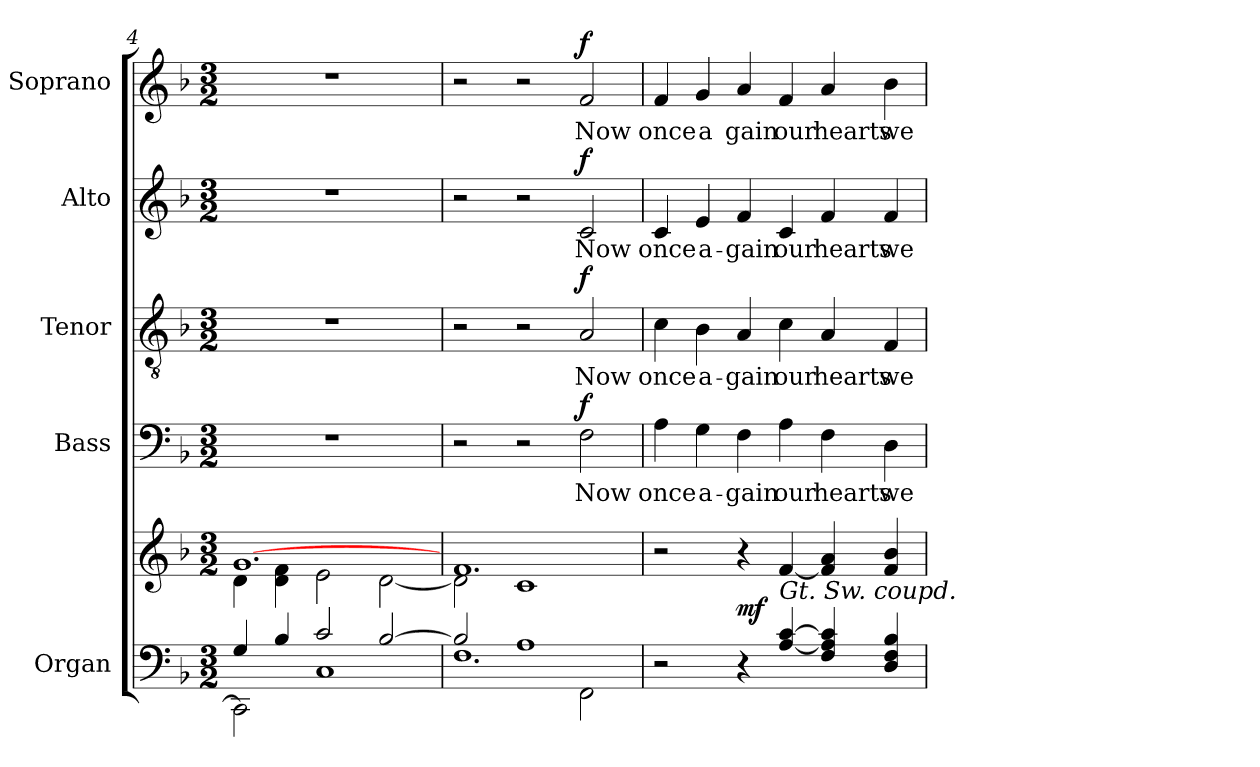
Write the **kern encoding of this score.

**kern	**kern	**dynam	**kern	**text	**dynam	**kern	**text	**dynam	**kern	**text	**dynam	**kern	**text	**dynam
*part5	*part5	*part5	*part4	*part4	*part4	*part3	*part3	*part3	*part2	*part2	*part2	*part1	*part1	*part1
*staff6	*staff5	*staff5/6	*staff4	*staff4	*staff4	*staff3	*staff3	*staff3	*staff2	*staff2	*staff2	*staff1	*staff1	*staff1
*I"Organ	*	*	*I"Bass	*	*	*I"Tenor	*	*	*I"Alto	*	*	*I"Soprano	*	*
*I'Org.	*	*	*I'B.	*	*	*I'T.	*	*	*I'A.	*	*	*I'S.	*	*
*clefF4	*clefG2	*	*clefF4	*	*	*clefGv2	*	*	*clefG2	*	*	*clefG2	*	*
*	*	*	*	*	*	*ITrd7c12	*	*	*	*	*	*	*	*
*k[b-]	*k[b-]	*	*k[b-]	*	*	*k[b-]	*	*	*k[b-]	*	*	*k[b-]	*	*
*F:	*F:	*	*F:	*	*	*F:	*	*	*F:	*	*	*F:	*	*
*M3/2	*M3/2	*	*M3/2	*	*	*M3/2	*	*	*M3/2	*	*	*M3/2	*	*
=4	=4	=4	=4	=4	=4	=4	=4	=4	=4	=4	=4	=4	=4	=4
*^	*^	*	*	*	*	*	*	*	*	*	*	*	*	*
!	!	!	!	!	!LO:N:vis=1	!	!	!LO:N:vis=1	!	!	!LO:N:vis=1	!	!	!LO:N:vis=1	!	!
4Gi/	2CCi\]	[>1.gi	4di\	.	1.r	.	.	1.r	.	.	1.r	.	.	1.r	.	.
4B-i/	.	.	4di\ 4fi	.	.	.	.	.	.	.	.	.	.	.	.	.
2ci/	1Ci	.	2ei\	.	.	.	.	.	.	.	.	.	.	.	.	.
[>2B-i/	.	.	[<2di\	.	.	.	.	.	.	.	.	.	.	.	.	.
=5	=5	=5	=5	=5	=5	=5	=5	=5	=5	=5	=5	=5	=5	=5	=5	=5
*	*^	*	*	*	*	*	*	*	*	*	*	*	*	*	*	*
2B-i/]	1.Fi	1ryy	1.fi	2di\]	.	2r	.	.	2r	.	.	2r	.	.	2r	.	.
1Ai	.	.	.	1ci	.	2r	.	.	2r	.	.	2r	.	.	2r	.	.
!	!	!	!	!	!	!	!LO:LY:b:color=#000000	!	!	!	!	!	!	!	!	!	!
!	!	!	!	!	!	!	!	!	!	!LO:LY:b:color=#000000	!	!	!	!	!	!	!
!	!	!	!	!	!	!	!	!	!	!	!	!	!LO:LY:b:color=#000000	!	!	!	!
!	!	!	!	!	!	!	!	!	!	!	!	!	!	!	!	!LO:LY:b:color=#000000	!
.	.	2FFi\	.	.	.	2Fi\	Now	f	2AAi/	Now	f	2ci/	Now	f	2fi/	Now	f
*v	*v	*v	*	*	*	*	*	*	*	*	*	*	*	*	*	*	*
*	*v	*v	*	*	*	*	*	*	*	*	*	*	*	*	*
!!LO:LB:g=z
=6	=6	=6	=6	=6	=6	=6	=6	=6	=6	=6	=6	=6	=6	=6
*^	*	*	*	*	*	*	*	*	*	*	*	*	*	*
*	*^	*	*	*	*	*	*	*	*	*	*	*	*	*	*
!	!	!	!	!	!	!LO:LY:b:color=#000000	!	!	!	!	!	!	!	!	!	!
*v	*v	*v	*	*	*	*	*	*	*	*	*	*	*	*	*	*
*^	*	*	*	*	*	*	*	*	*	*	*	*	*	*
*	*^	*	*	*	*	*	*	*	*	*	*	*	*	*	*
!	!	!	!	!	!	!	!	!	!LO:LY:b:color=#000000	!	!	!	!	!	!	!
*v	*v	*v	*	*	*	*	*	*	*	*	*	*	*	*	*	*
*^	*	*	*	*	*	*	*	*	*	*	*	*	*	*
*	*^	*	*	*	*	*	*	*	*	*	*	*	*	*	*
!	!	!	!	!	!	!	!	!	!	!	!	!LO:LY:b:color=#000000	!	!	!	!
*v	*v	*v	*	*	*	*	*	*	*	*	*	*	*	*	*	*
*^	*	*	*	*	*	*	*	*	*	*	*	*	*	*
*	*^	*	*	*	*	*	*	*	*	*	*	*	*	*	*
!	!	!	!	!	!	!	!	!	!	!	!	!	!	!	!LO:LY:b:color=#000000	!
*v	*v	*v	*	*	*	*	*	*	*	*	*	*	*	*	*	*
2r	2r	.	4Ai\	once	.	4Ci\	once	.	4ci/	once	.	4fi/	once	.
!	!	!	!	!LO:LY:b:color=#000000	!	!	!	!	!	!	!	!	!	!
!	!	!	!	!	!	!	!LO:LY:b:color=#000000	!	!	!	!	!	!	!
!	!	!	!	!	!	!	!	!	!	!LO:LY:b:color=#000000	!	!	!	!
!	!	!	!	!	!	!	!	!	!	!	!	!	!LO:LY:b:color=#000000	!
.	.	.	4Gi\	a-	.	4BB-i\	a-	.	4ei/	a-	.	4gi/	a	.
!	!	!	!	!LO:LY:b:color=#000000	!	!	!	!	!	!	!	!	!	!
!	!	!	!	!	!	!	!LO:LY:b:color=#000000	!	!	!	!	!	!	!
!	!	!	!	!	!	!	!	!	!	!LO:LY:b:color=#000000	!	!	!	!
!	!	!	!	!	!	!	!	!	!	!	!	!	!LO:LY:b:color=#000000	!
4r	4r	mf	4Fi\	-gain	.	4AAi/	-gain	.	4fi/	-gain	.	4ai/	gain	.
!	!	!	!	!LO:LY:b:color=#000000	!	!	!	!	!	!	!	!	!	!
!	!	!	!	!	!	!	!LO:LY:b:color=#000000	!	!	!	!	!	!	!
!	!	!	!	!	!	!	!	!	!	!LO:LY:b:color=#000000	!	!	!	!
!	!LO:TX:b:i:t=Gt. Sw. coupd.	!	!	!	!	!	!	!	!	!	!	!	!	!
!	!	!	!	!	!	!	!	!	!	!	!	!	!LO:LY:b:color=#000000	!
[<4Ai/ [>4ci	[<4fi/	.	4Ai\	our	.	4Ci\	our	.	4ci/	our	.	4fi/	our	.
!	!	!	!	!LO:LY:b:color=#000000	!	!	!	!	!	!	!	!	!	!
!	!	!	!	!	!	!	!LO:LY:b:color=#000000	!	!	!	!	!	!	!
!	!	!	!	!	!	!	!	!	!	!LO:LY:b:color=#000000	!	!	!	!
!	!	!	!	!	!	!	!	!	!	!	!	!	!LO:LY:b:color=#000000	!
4Fi/ 4Ai] 4ci]	4fi/] 4ai	.	4Fi\	hearts	.	4AAi/	hearts	.	4fi/	hearts	.	4ai/	hearts	.
!	!	!	!	!LO:LY:b:color=#000000	!	!	!	!	!	!	!	!	!	!
!	!	!	!	!	!	!	!LO:LY:b:color=#000000	!	!	!	!	!	!	!
!	!	!	!	!	!	!	!	!	!	!LO:LY:b:color=#000000	!	!	!	!
!	!	!	!	!	!	!	!	!	!	!	!	!	!LO:LY:b:color=#000000	!
4Di/ 4Fi 4B-i	4fi/ 4b-i	.	4Di\	we	.	4FFi/	we	.	4fi/	we	.	4b-i\	we	.
=	=	=	=	=	=	=	=	=	=	=	=	=	=	=
*-	*-	*-	*-	*-	*-	*-	*-	*-	*-	*-	*-	*-	*-	*-
